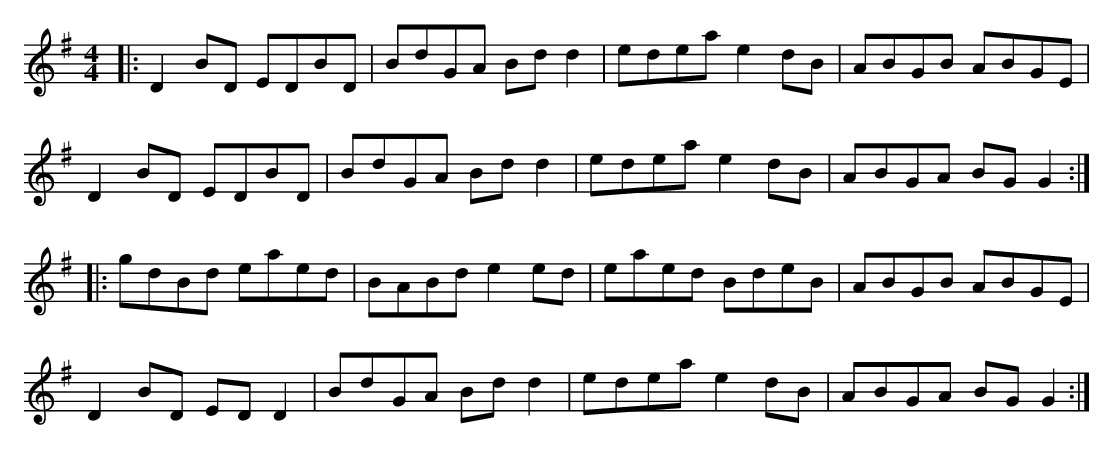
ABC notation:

X:1
M:4/4
K:G
|:D2 BD EDBD|BdGA Bd d2|edea e2 dB|ABGB ABGE|
D2 BD EDBD|BdGA Bd d2|edea e2 dB|ABGA BG G2:|
|:gdBd eaed|BABd e2 ed|eaed BdeB|ABGB ABGE|
D2 BD ED D2|BdGA Bd d2|edea e2 dB|ABGA BG G2:|
